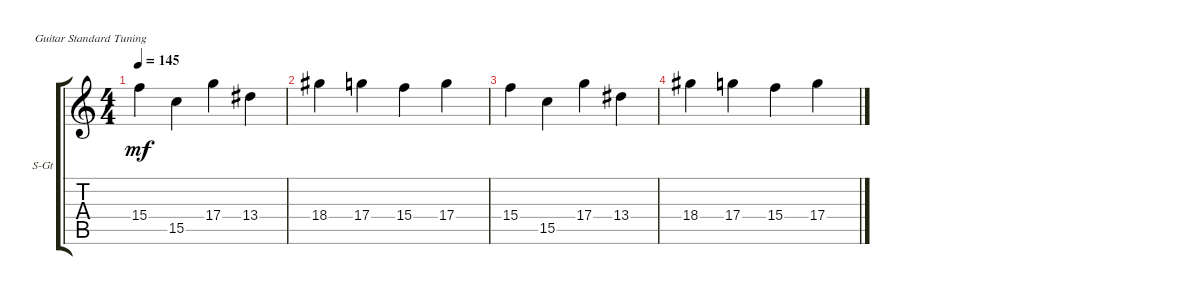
\defaultSystemsLayout 4
\bracketExtendMode groupsimilarinstruments
\firstSystemTrackNameOrientation horizontal
\otherSystemsTrackNameOrientation horizontal
\track ("Steel Guitar" "S-Gt") {instrument acousticguitarsteel}
\staff {score tabs}
\tuning (E4 B3 G3 D3 A2 E2)
\ts (4 4)
\tempo 145
\clef g2
\ks c
15.4.4{dy mf} 15.5.4 17.4.4 13.4.4 |
18.4.4 17.4.4 15.4.4 17.4.4 |
15.4.4 15.5.4 17.4.4 13.4.4 |
18.4.4 17.4.4 15.4.4 17.4.4
